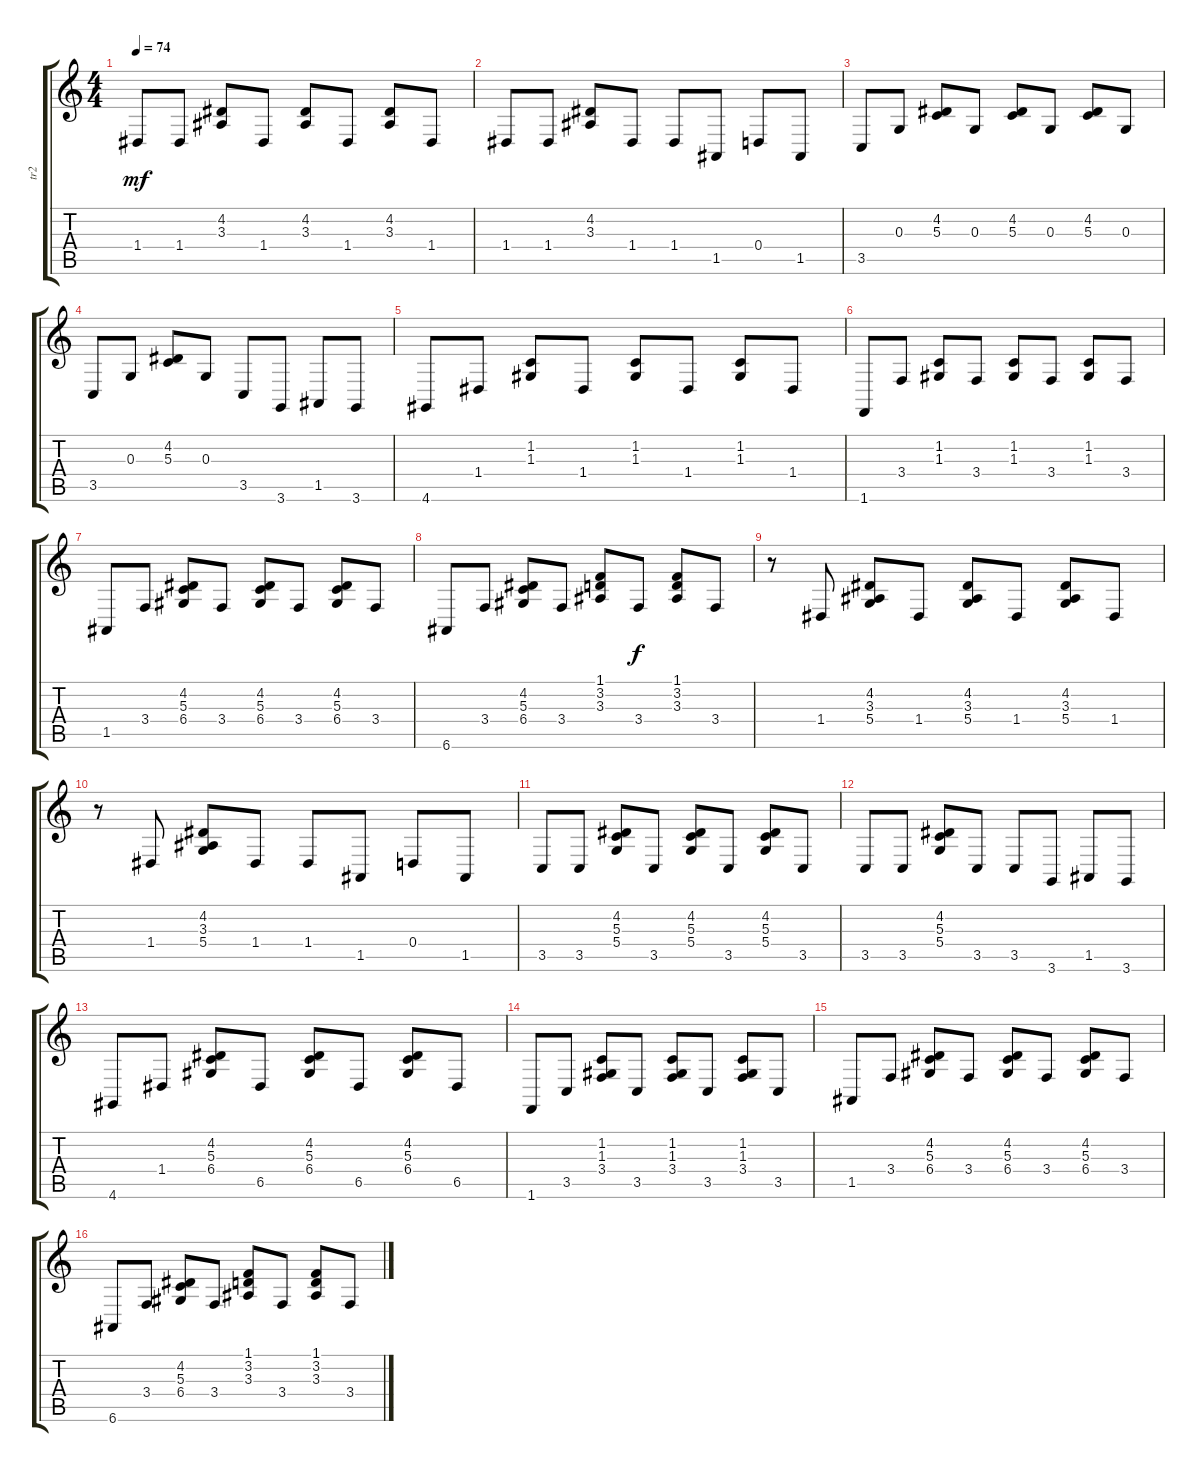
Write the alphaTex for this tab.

\track ("tr2" "tr2") {instrument acousticgrandpiano}
\staff {score tabs}
\tuning (E4 B3 G3 D3 A2 E2) {hide}
\ts (4 4)
\tempo 74
\clef g2
\ks c
1.4.8{dy mf} 1.4.8 (4.2 3.3).8 1.4.8 (4.2 3.3).8 1.4.8 (4.2 3.3).8 1.4.8 |
1.4.8 1.4.8 (4.2 3.3).8 1.4.8 1.4.8 1.5.8 0.4.8 1.5.8 |
3.5.8 0.3.8 (4.2 5.3).8 0.3.8 (4.2 5.3).8 0.3.8 (4.2 5.3).8 0.3.8 |
3.5.8 0.3.8 (4.2 5.3).8 0.3.8 3.5.8 3.6.8 1.5.8 3.6.8 |
4.6.8 1.4.8 (1.2 1.3).8 1.4.8 (1.2 1.3).8 1.4.8 (1.2 1.3).8 1.4.8 |
1.6.8 3.4.8 (1.2 1.3).8 3.4.8 (1.2 1.3).8 3.4.8 (1.2 1.3).8 3.4.8 |
1.5.8 3.4.8 (4.2 5.3 6.4).8 3.4.8 (4.2 5.3 6.4).8 3.4.8 (4.2 5.3 6.4).8 3.4.8 |
6.6.8 3.4.8 (4.2 5.3 6.4).8 3.4.8 (1.1 3.2 3.3).8 3.4.8{dy f} (1.1 3.2 3.3).8 3.4.8 |
r.8 1.4.8 (4.2 3.3 5.4).8 1.4.8 (4.2 3.3 5.4).8 1.4.8 (4.2 3.3 5.4).8 1.4.8 |
r.8 1.4.8 (4.2 3.3 5.4).8 1.4.8 1.4.8 1.5.8 0.4.8 1.5.8 |
3.5.8 3.5.8 (4.2 5.3 5.4).8 3.5.8 (4.2 5.3 5.4).8 3.5.8 (4.2 5.3 5.4).8 3.5.8 |
3.5.8 3.5.8 (4.2 5.3 5.4).8 3.5.8 3.5.8 3.6.8 1.5.8 3.6.8 |
4.6.8 1.4.8 (4.2 5.3 6.4).8 6.5.8 (4.2 5.3 6.4).8 6.5.8 (4.2 5.3 6.4).8 6.5.8 |
1.6.8 3.5.8 (1.2 1.3 3.4).8 3.5.8 (1.2 1.3 3.4).8 3.5.8 (1.2 1.3 3.4).8 3.5.8 |
1.5.8 3.4.8 (4.2 5.3 6.4).8 3.4.8 (4.2 5.3 6.4).8 3.4.8 (4.2 5.3 6.4).8 3.4.8 |
6.6.8 3.4.8 (4.2 5.3 6.4).8 3.4.8 (1.1 3.2 3.3).8 3.4.8 (1.1 3.2 3.3).8 3.4.8
